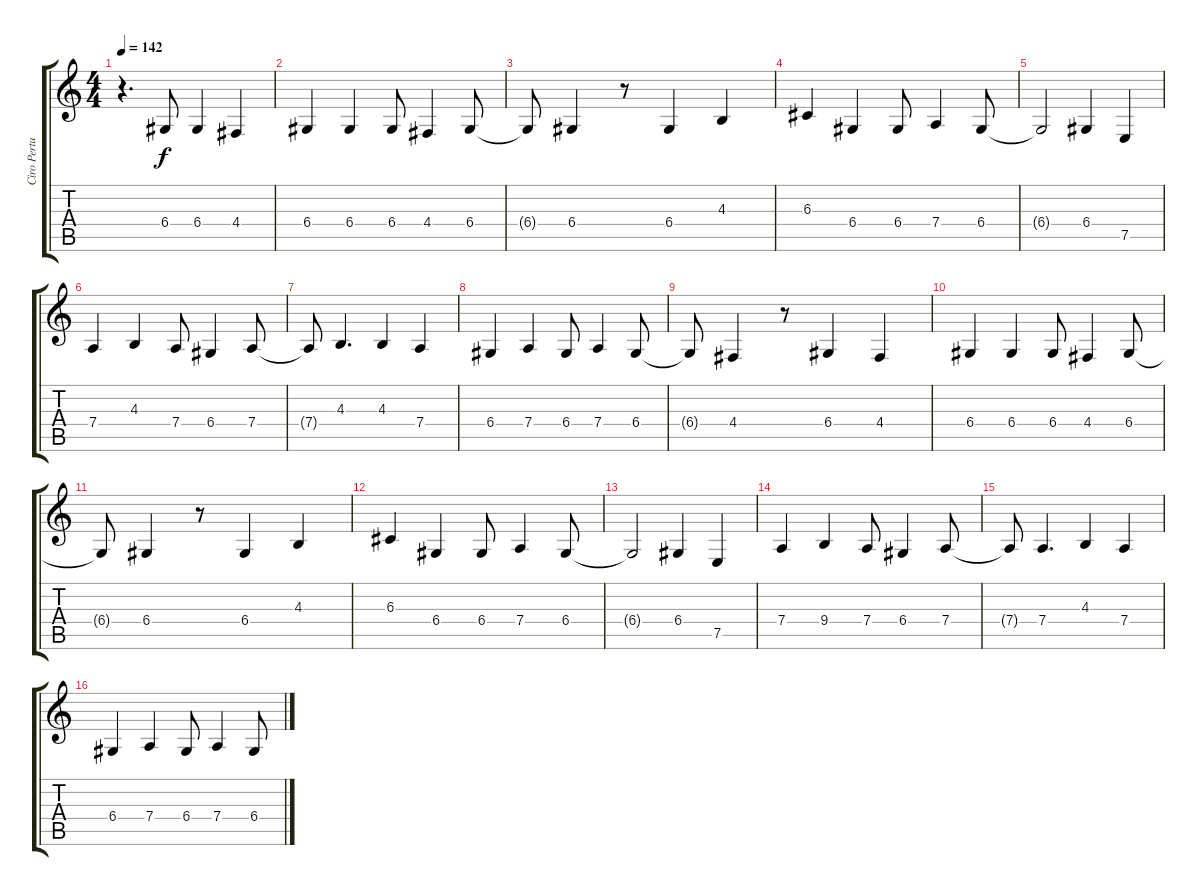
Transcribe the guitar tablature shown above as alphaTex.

\track ("Ciro Pertusi" "Ciro Pertu") {instrument sopranosax}
\staff {score tabs}
\tuning (E4 B3 G3 D3 A2 E2) {hide}
\ts (4 4)
\tempo 142
\clef g2
\ks c
r.4{d dy f volume 14} 6.4.8 6.4.4 4.4.4 |
6.4.4 6.4.4 6.4.8 4.4.4 6.4.8 |
6.4{t}.8 6.4.4 r.8 6.4.4 4.3.4 |
6.3.4 6.4.4 6.4.8 7.4.4 6.4.8 |
6.4{t}.2 6.4.4 7.5.4 |
7.4.4 4.3.4 7.4.8 6.4.4 7.4.8 |
7.4{t}.8 4.3.4{d} 4.3.4 7.4.4 |
6.4.4 7.4.4 6.4.8 7.4.4 6.4.8 |
6.4{t}.8 4.4.4 r.8 6.4.4 4.4.4 |
6.4.4 6.4.4 6.4.8 4.4.4 6.4.8 |
6.4{t}.8 6.4.4 r.8 6.4.4 4.3.4 |
6.3.4 6.4.4 6.4.8 7.4.4 6.4.8 |
6.4{t}.2 6.4.4 7.5.4 |
7.4.4 9.4.4 7.4.8 6.4.4 7.4.8 |
7.4{t}.8 7.4.4{d} 4.3.4 7.4.4 |
6.4.4 7.4.4 6.4.8 7.4.4 6.4.8
